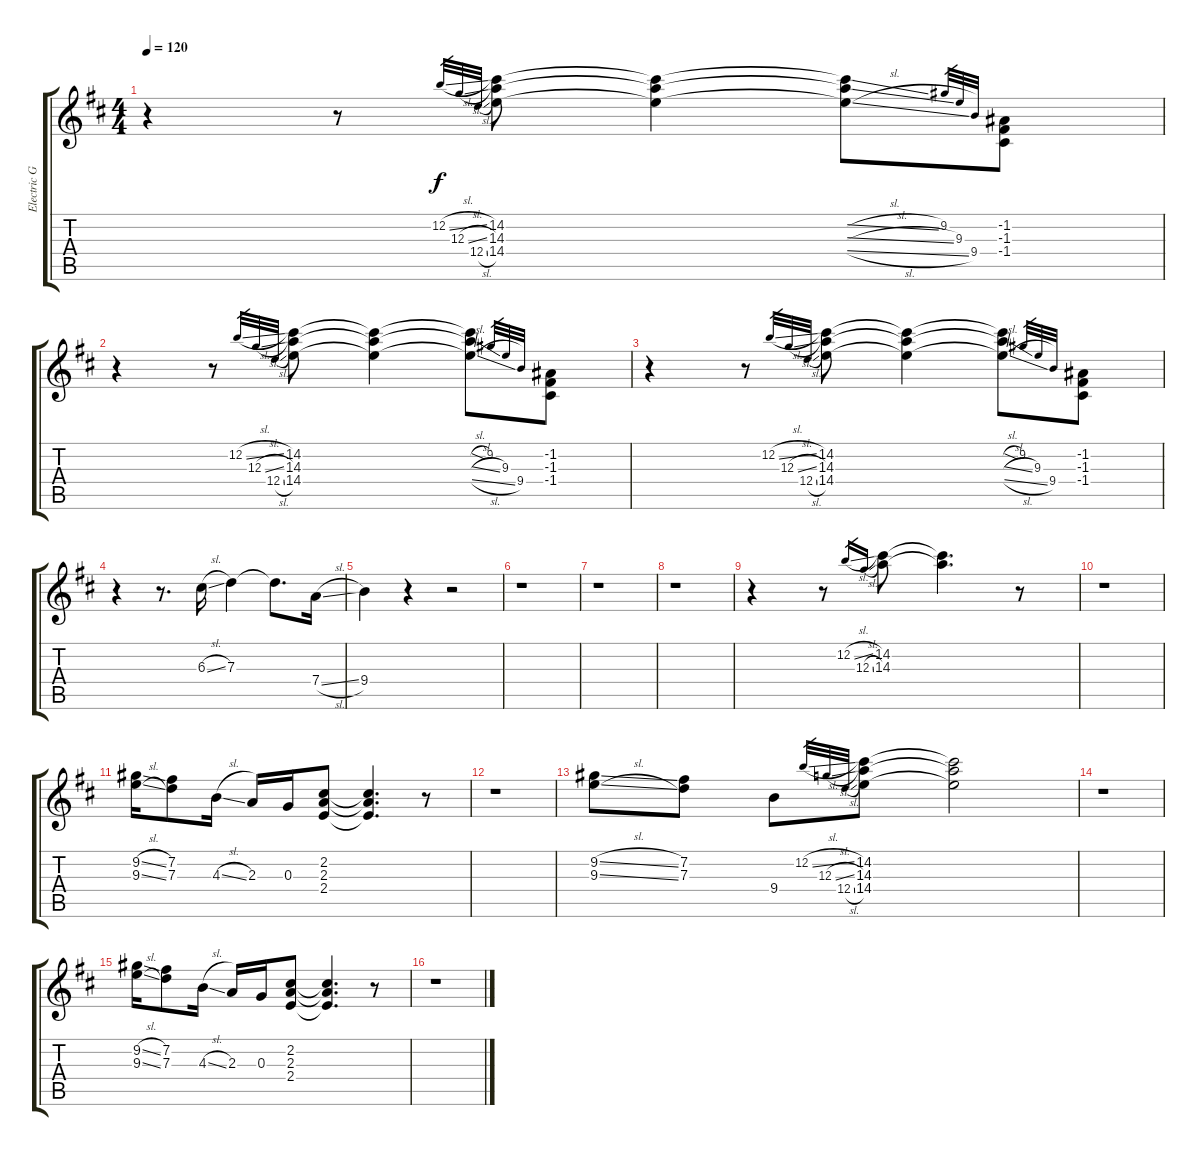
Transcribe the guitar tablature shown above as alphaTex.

\track ("Electric Guitar 3" "Electric G") {instrument overdrivenguitar}
\staff {score tabs}
\tuning (E4 B3 G3 D3 A2 E2) {hide}
\ts (4 4)
\tempo 120
\clef g2
\ks d
r.4{dy f} r.8 12.2{sl}.32{gr} 12.3{sl}.32{gr} 12.4{sl}.32{gr} (14.2 14.3 14.4).8 (14.2{t} 14.3{t} 14.4{t}).4 (14.2{sl t} 14.3{sl t} 14.4{sl t}).8 9.2.32{gr} 9.3.32{gr} 9.4.32{gr} (-1.2 -1.3 -1.4).8 |
r.4 r.8 12.2{sl}.32{gr} 12.3{sl}.32{gr} 12.4{sl}.32{gr} (14.2 14.3 14.4).8 (14.2{t} 14.3{t} 14.4{t}).4 (14.2{sl t} 14.3{sl t} 14.4{sl t}).8 9.2.32{gr} 9.3.32{gr} 9.4.32{gr} (-1.2 -1.3 -1.4).8 |
r.4 r.8 12.2{sl}.32{gr} 12.3{sl}.32{gr} 12.4{sl}.32{gr} (14.2 14.3 14.4).8 (14.2{t} 14.3{t} 14.4{t}).4 (14.2{sl t} 14.3{sl t} 14.4{sl t}).8 9.2.32{gr} 9.3.32{gr} 9.4.32{gr} (-1.2 -1.3 -1.4).8 |
r.4 r.8{d} 6.3{sl}.16 7.3.4 7.3{t}.8{d} 7.4{sl}.16 |
9.4.4 r.4 r.2 |
r.1 |
r.1 |
r.1 |
r.4 r.8 12.2{sl}.16{gr} 12.3{sl}.16{gr} (14.2 14.3).8 (14.2{t} 14.3{t}).4{d} r.8 |
r.1 |
(9.2{sl} 9.3{sl}).16 (7.2 7.3).8 4.3{sl}.16 2.3.16 0.3.16 (2.2 2.3 2.4).8 (2.2{t} 2.3{t} 2.4{t}).4{d} r.8 |
r.1 |
(9.2{sl} 9.3{sl}).8 (7.2 7.3).8 9.4.8 12.2{sl}.32{gr} 12.3{sl}.32{gr} 12.4{sl}.32{gr} (14.2 14.3 14.4).8 (14.2{t} 14.3{t} 14.4{t}).2 |
r.1 |
(9.2{sl} 9.3{sl}).16 (7.2 7.3).8 4.3{sl}.16 2.3.16 0.3.16 (2.2 2.3 2.4).8 (2.2{t} 2.3{t} 2.4{t}).4{d} r.8 |
r.1
